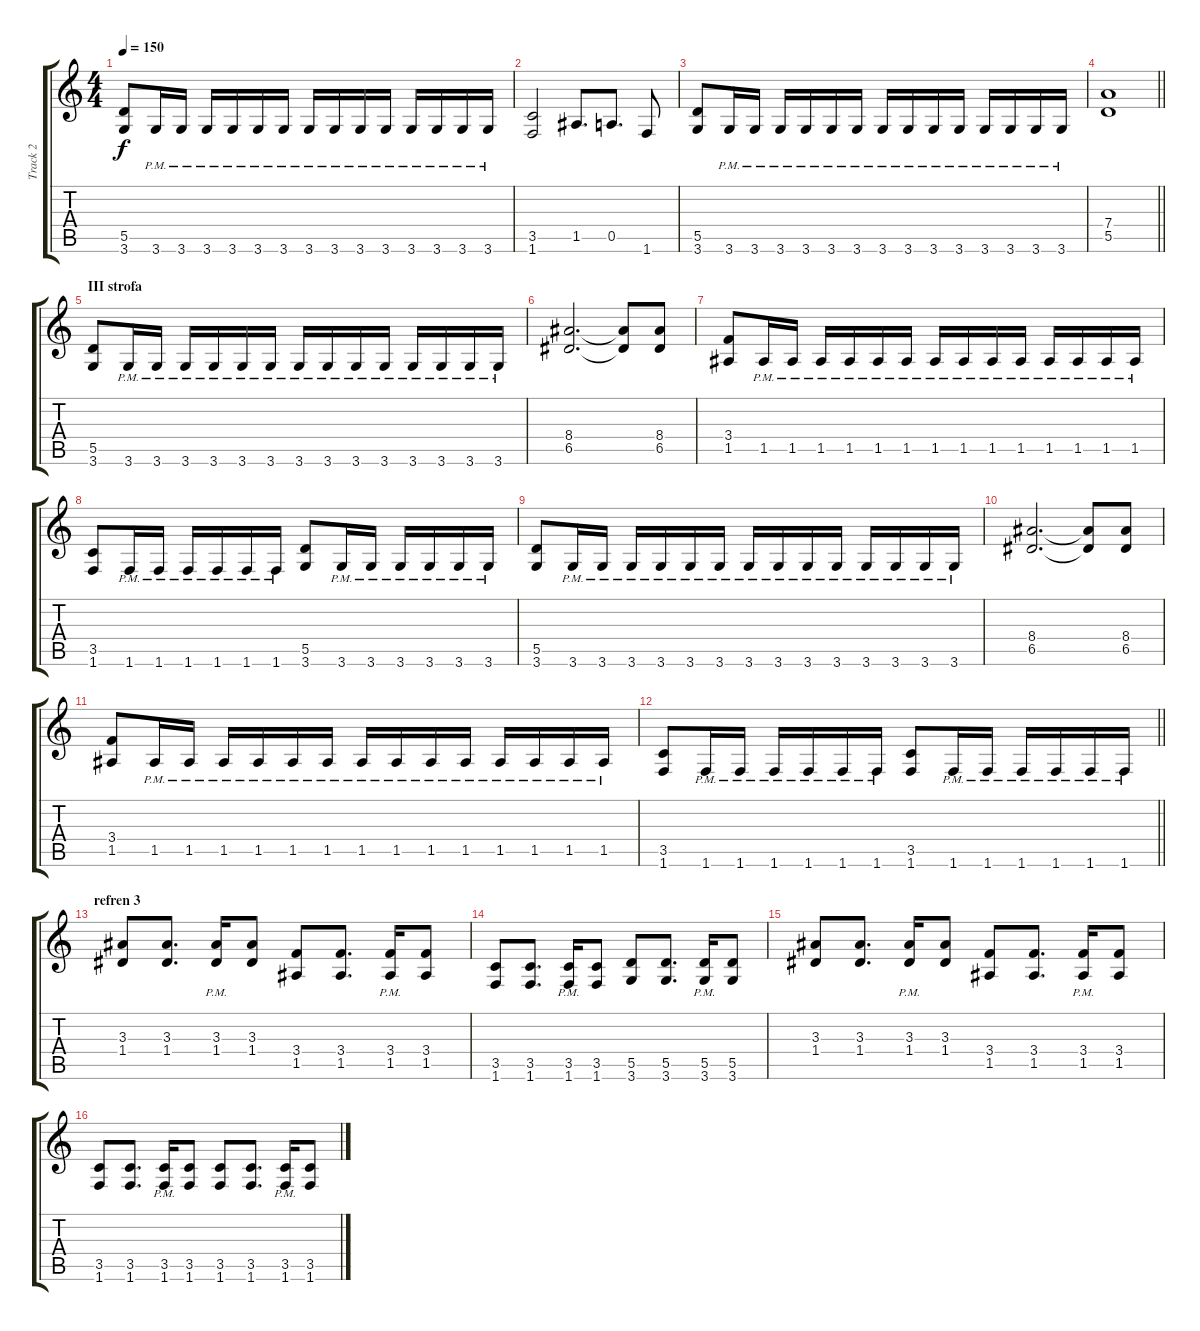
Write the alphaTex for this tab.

\track ("Track 2" "Track 2") {instrument distortionguitar}
\staff {score tabs}
\tuning (E4 B3 G3 D3 A2 E2) {hide}
\ts (4 4)
\tempo 150
\clef g2
\ks c
(5.5 3.6).8{dy f} 3.6{pm}.16 3.6{pm}.16 3.6{pm}.16 3.6{pm}.16 3.6{pm}.16 3.6{pm}.16 3.6{pm}.16 3.6{pm}.16 3.6{pm}.16 3.6{pm}.16 3.6{pm}.16 3.6{pm}.16 3.6{pm}.16 3.6{pm}.16 |
(3.5 1.6).2 1.5.8{d} 0.5.8{d} 1.6.8 |
(5.5 3.6).8 3.6{pm}.16 3.6{pm}.16 3.6{pm}.16 3.6{pm}.16 3.6{pm}.16 3.6{pm}.16 3.6{pm}.16 3.6{pm}.16 3.6{pm}.16 3.6{pm}.16 3.6{pm}.16 3.6{pm}.16 3.6{pm}.16 3.6{pm}.16 |
\barLineRight lightlight
(7.4 5.5).1 |
\section ("" "III strofa")
(5.5 3.6).8 3.6{pm}.16 3.6{pm}.16 3.6{pm}.16 3.6{pm}.16 3.6{pm}.16 3.6{pm}.16 3.6{pm}.16 3.6{pm}.16 3.6{pm}.16 3.6{pm}.16 3.6{pm}.16 3.6{pm}.16 3.6{pm}.16 3.6{pm}.16 |
(8.4 6.5).2{d} (8.4{t} 6.5{t}).8 (8.4 6.5).8 |
(3.4 1.5).8 1.5{pm}.16 1.5{pm}.16 1.5{pm}.16 1.5{pm}.16 1.5{pm}.16 1.5{pm}.16 1.5{pm}.16 1.5{pm}.16 1.5{pm}.16 1.5{pm}.16 1.5{pm}.16 1.5{pm}.16 1.5{pm}.16 1.5{pm}.16 |
(3.5 1.6).8 1.6{pm}.16 1.6{pm}.16 1.6{pm}.16 1.6{pm}.16 1.6{pm}.16 1.6{pm}.16 (5.5 3.6).8 3.6{pm}.16 3.6{pm}.16 3.6{pm}.16 3.6{pm}.16 3.6{pm}.16 3.6{pm}.16 |
(5.5 3.6).8 3.6{pm}.16 3.6{pm}.16 3.6{pm}.16 3.6{pm}.16 3.6{pm}.16 3.6{pm}.16 3.6{pm}.16 3.6{pm}.16 3.6{pm}.16 3.6{pm}.16 3.6{pm}.16 3.6{pm}.16 3.6{pm}.16 3.6{pm}.16 |
(8.4 6.5).2{d} (8.4{t} 6.5{t}).8 (8.4 6.5).8 |
(3.4 1.5).8 1.5{pm}.16 1.5{pm}.16 1.5{pm}.16 1.5{pm}.16 1.5{pm}.16 1.5{pm}.16 1.5{pm}.16 1.5{pm}.16 1.5{pm}.16 1.5{pm}.16 1.5{pm}.16 1.5{pm}.16 1.5{pm}.16 1.5{pm}.16 |
\barLineRight lightlight
(3.5 1.6).8 1.6{pm}.16 1.6{pm}.16 1.6{pm}.16 1.6{pm}.16 1.6{pm}.16 1.6{pm}.16 (3.5 1.6).8 1.6{pm}.16 1.6{pm}.16 1.6{pm}.16 1.6{pm}.16 1.6{pm}.16 1.6{pm}.16 |
\section ("" "refren 3")
(3.3 1.4).8 (3.3 1.4).8{d} (3.3{pm} 1.4{pm}).16 (3.3 1.4).8 (3.4 1.5).8 (3.4 1.5).8{d} (3.4{pm} 1.5{pm}).16 (3.4 1.5).8 |
(3.5 1.6).8 (3.5 1.6).8{d} (3.5{pm} 1.6{pm}).16 (3.5 1.6).8 (5.5 3.6).8 (5.5 3.6).8{d} (5.5{pm} 3.6{pm}).16 (5.5 3.6).8 |
(3.3 1.4).8 (3.3 1.4).8{d} (3.3{pm} 1.4{pm}).16 (3.3 1.4).8 (3.4 1.5).8 (3.4 1.5).8{d} (3.4{pm} 1.5{pm}).16 (3.4 1.5).8 |
(3.5 1.6).8 (3.5 1.6).8{d} (3.5{pm} 1.6{pm}).16 (3.5 1.6).8 (3.5 1.6).8 (3.5 1.6).8{d} (3.5{pm} 1.6{pm}).16 (3.5 1.6).8
